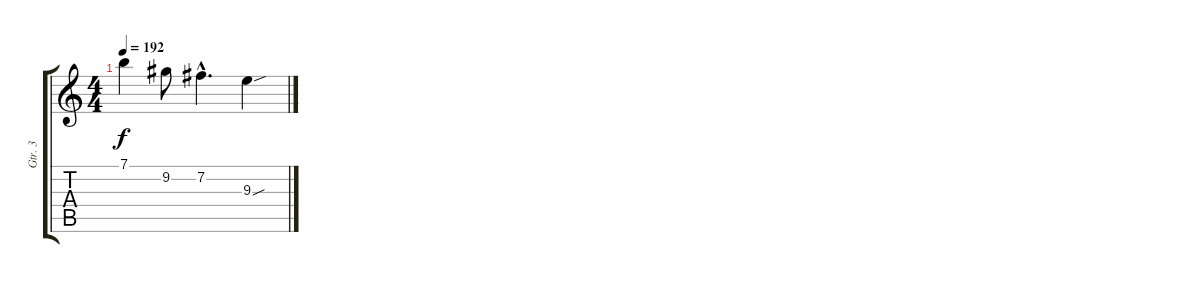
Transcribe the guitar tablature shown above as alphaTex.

\track ("Gtr. 3" "Gtr. 3") {instrument overdrivenguitar}
\staff {score tabs}
\tuning (E4 B3 G3 D3 A2 E2) {hide}
\ts (4 4)
\tempo 192
\clef g2
\ks c
7.1.4{dy f} 9.2.8 7.2{hac}.4{d} 9.3{sou}.4
